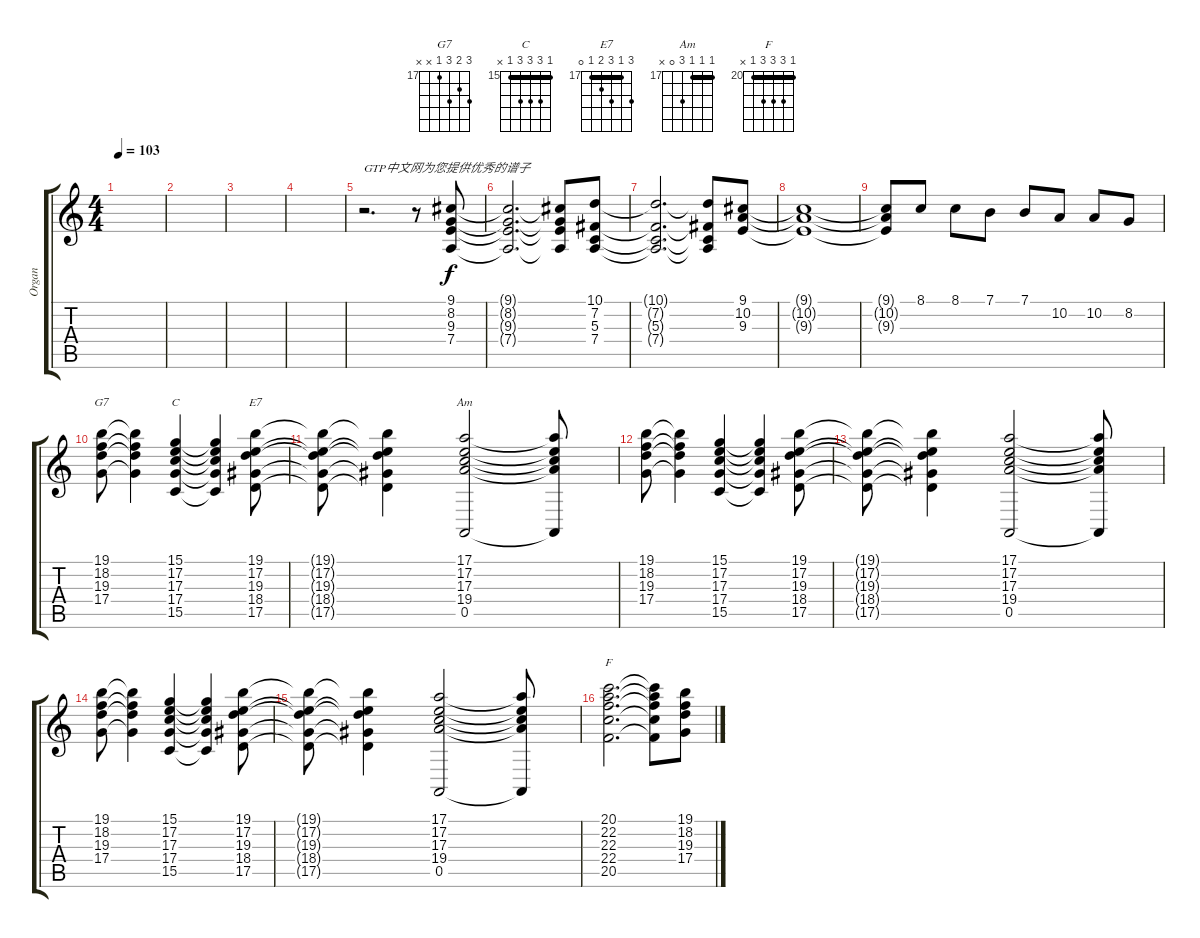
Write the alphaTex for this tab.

\track ("Organ" "Organ") {instrument rockorgan}
\staff {score tabs}
\tuning (E4 B3 G3 D3 A2 E2) {hide}
\chord ("G7" 19 18 19 17 x x) {firstfret 17}
\chord ("C" 15 17 17 17 15 x) {firstfret 15 barre 15}
\chord ("E7" 19 17 19 18 17 0) {firstfret 17 barre 17}
\chord ("Am" 17 17 17 19 0 x) {firstfret 17 barre 17}
\chord ("F" 20 22 22 22 20 x) {firstfret 20 barre 20}
\ts (4 4)
\tempo 103
\clef g2
\ks c
|
|
|
|
r.2{d txt "GTP中文网为您提供优秀的谱子"} r.8 (9.1 8.2 9.3 7.4).8 |
(9.1{t} 8.2{t} 9.3{t} 7.4{t}).2{d} (9.1{t} 8.2{t} 9.3{t} 7.4{t}).8 (10.1 7.2 5.3 7.4).8 |
(10.1{t} 7.2{t} 5.3{t} 7.4{t}).2{d} (10.1{t} 7.2{t} 5.3{t} 7.4{t}).8 (9.1 10.2 9.3).8 |
(9.1{t} 10.2{t} 9.3{t}).1 |
(9.1{t} 10.2{t} 9.3{t}).8 8.1.8 8.1.8 7.1.8 7.1.8 10.2.8 10.2.8 8.2.8 |
(19.1 18.2 19.3 17.4).8{ch "G7"} (19.1{t} 18.2{t} 19.3{t} 17.4{t}).4 (15.1 17.2 17.3 17.4 15.5).4{ch "C"} (15.1{t} 17.2{t} 17.3{t} 17.4{t} 15.5{t}).4 (19.1 17.2 19.3 18.4 17.5).8{ch "E7"} |
(19.1{t} 17.2{t} 19.3{t} 18.4{t} 17.5{t}).8 (19.1{t} 17.2{t} 19.3{t} 18.4{t} 17.5{t}).4 (17.1 17.2 17.3 19.4 0.5).2{ch "Am"} (17.1{t} 17.2{t} 17.3{t} 19.4{t} 0.5{t}).8 |
(19.1 18.2 19.3 17.4).8 (19.1{t} 18.2{t} 19.3{t} 17.4{t}).4 (15.1 17.2 17.3 17.4 15.5).4 (15.1{t} 17.2{t} 17.3{t} 17.4{t} 15.5{t}).4 (19.1 17.2 19.3 18.4 17.5).8 |
(19.1{t} 17.2{t} 19.3{t} 18.4{t} 17.5{t}).8 (19.1{t} 17.2{t} 19.3{t} 18.4{t} 17.5{t}).4 (17.1 17.2 17.3 19.4 0.5).2 (17.1{t} 17.2{t} 17.3{t} 19.4{t} 0.5{t}).8 |
(19.1 18.2 19.3 17.4).8 (19.1{t} 18.2{t} 19.3{t} 17.4{t}).4 (15.1 17.2 17.3 17.4 15.5).4 (15.1{t} 17.2{t} 17.3{t} 17.4{t} 15.5{t}).4 (19.1 17.2 19.3 18.4 17.5).8 |
(19.1{t} 17.2{t} 19.3{t} 18.4{t} 17.5{t}).8 (19.1{t} 17.2{t} 19.3{t} 18.4{t} 17.5{t}).4 (17.1 17.2 17.3 19.4 0.5).2 (17.1{t} 17.2{t} 17.3{t} 19.4{t} 0.5{t}).8 |
(20.1 22.2 22.3 22.4 20.5).2{d ch "F"} (20.1{t} 22.2{t} 22.3{t} 22.4{t} 20.5{t}).8 (19.1 18.2 19.3 17.4).8
